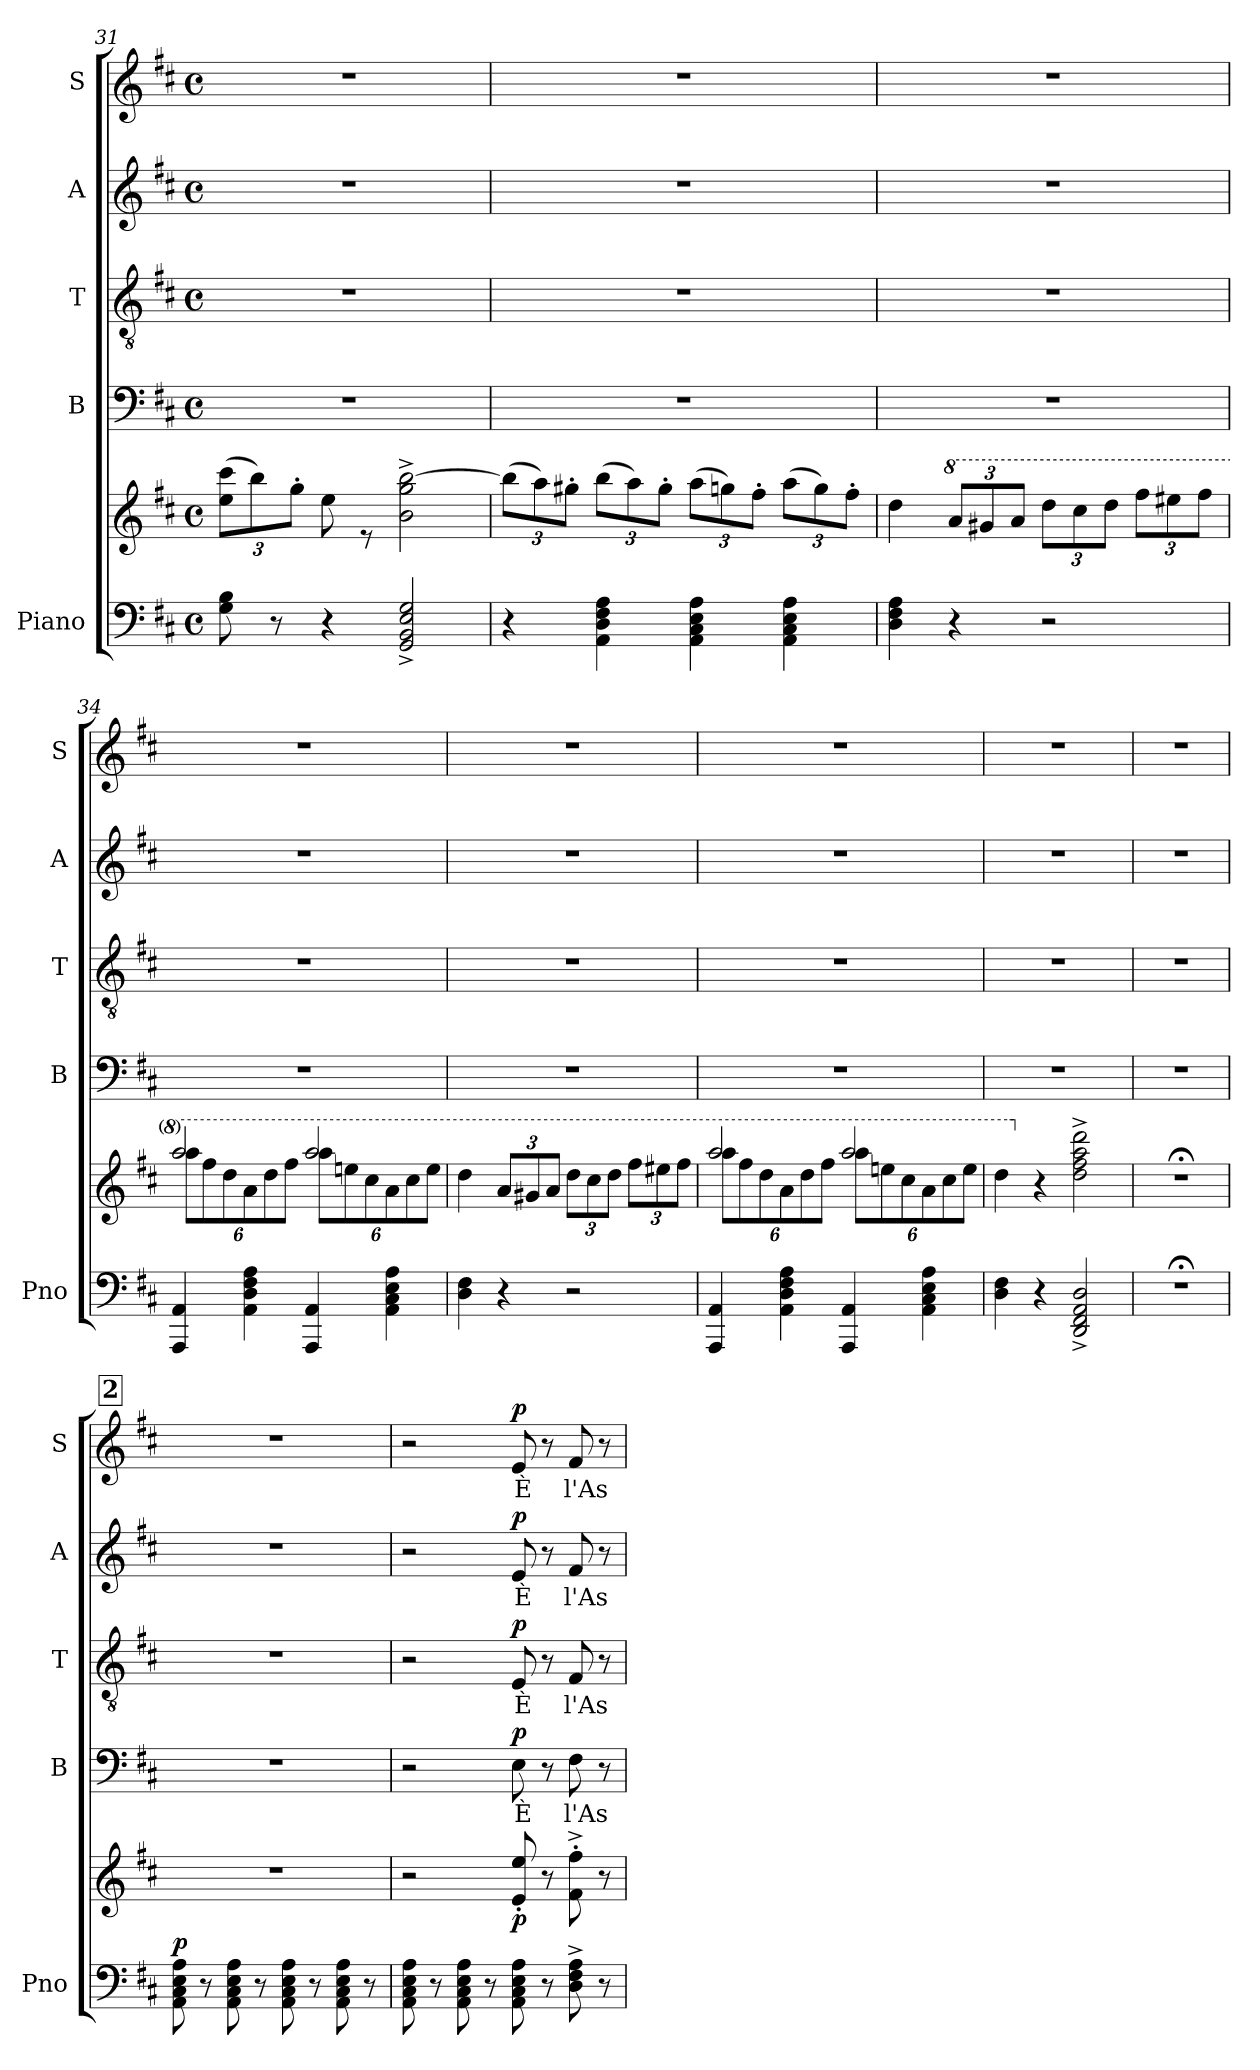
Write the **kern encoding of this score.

**kern	**kern	**dynam	**kern	**text	**dynam	**kern	**text	**dynam	**kern	**text	**dynam	**kern	**text	**dynam
*part5	*part5	*part5	*part4	*part4	*part4	*part3	*part3	*part3	*part2	*part2	*part2	*part1	*part1	*part1
*staff6	*staff5	*staff5/6	*staff4	*staff4	*staff4	*staff3	*staff3	*staff3	*staff2	*staff2	*staff2	*staff1	*staff1	*staff1
*I"Piano	*	*	*I"B	*	*	*I"T	*	*	*I"A	*	*	*I"S	*	*
*I'Pno	*	*	*I'B	*	*	*I'T	*	*	*I'A	*	*	*I'S	*	*
*clefF4	*clefG2	*	*clefF4	*	*	*clefGv2	*	*	*clefG2	*	*	*clefG2	*	*
*k[f#c#]	*k[f#c#]	*	*k[f#c#]	*	*	*k[f#c#]	*	*	*k[f#c#]	*	*	*k[f#c#]	*	*
*M4/4	*M4/4	*	*M4/4	*	*	*M4/4	*	*	*M4/4	*	*	*M4/4	*	*
*met(c)	*met(c)	*	*met(c)	*	*	*met(c)	*	*	*met(c)	*	*	*met(c)	*	*
*	*Xbrackettup	*	*	*	*	*	*	*	*	*	*	*	*	*
=31	=31	=31	=31	=31	=31	=31	=31	=31	=31	=31	=31	=31	=31	=31
8G\ 8B\	(12ee\ 12ccc#\L	.	1r	.	.	1r	.	.	1r	.	.	1r	.	.
.	12bb\)	.	.	.	.	.	.	.	.	.	.	.	.	.
8r	.	.	.	.	.	.	.	.	.	.	.	.	.	.
.	12gg'\J	.	.	.	.	.	.	.	.	.	.	.	.	.
4r	8ee\	.	.	.	.	.	.	.	.	.	.	.	.	.
.	8re	.	.	.	.	.	.	.	.	.	.	.	.	.
2GG/^ 2BB/^ 2E/^ 2G/^	2b\^ 2gg\^ [2bb\^	.	.	.	.	.	.	.	.	.	.	.	.	.
=32	=32	=32	=32	=32	=32	=32	=32	=32	=32	=32	=32	=32	=32	=32
4r	(12bb\L]	.	1r	.	.	1r	.	.	1r	.	.	1r	.	.
.	12aa\)	.	.	.	.	.	.	.	.	.	.	.	.	.
.	12gg#X'\J	.	.	.	.	.	.	.	.	.	.	.	.	.
4AA\ 4D\ 4F#\ 4A\	(12bb\L	.	.	.	.	.	.	.	.	.	.	.	.	.
.	12aa\)	.	.	.	.	.	.	.	.	.	.	.	.	.
.	12gg#'\J	.	.	.	.	.	.	.	.	.	.	.	.	.
4AA\ 4C#\ 4E\ 4A\	(12aa\L	.	.	.	.	.	.	.	.	.	.	.	.	.
.	12ggn\)	.	.	.	.	.	.	.	.	.	.	.	.	.
.	12ff#'\J	.	.	.	.	.	.	.	.	.	.	.	.	.
4AA\ 4C#\ 4E\ 4A\	(12aa\L	.	.	.	.	.	.	.	.	.	.	.	.	.
.	12gg\)	.	.	.	.	.	.	.	.	.	.	.	.	.
.	12ff#'\J	.	.	.	.	.	.	.	.	.	.	.	.	.
=33	=33	=33	=33	=33	=33	=33	=33	=33	=33	=33	=33	=33	=33	=33
4D\ 4F#\ 4A\	4dd\	.	1r	.	.	1r	.	.	1r	.	.	1r	.	.
*	*8va	*	*	*	*	*	*	*	*	*	*	*	*	*
4r	12aa/L	.	.	.	.	.	.	.	.	.	.	.	.	.
.	12gg#X/	.	.	.	.	.	.	.	.	.	.	.	.	.
.	12aa/J	.	.	.	.	.	.	.	.	.	.	.	.	.
2r	12ddd\L	.	.	.	.	.	.	.	.	.	.	.	.	.
.	12ccc#\	.	.	.	.	.	.	.	.	.	.	.	.	.
.	12ddd\J	.	.	.	.	.	.	.	.	.	.	.	.	.
.	12fff#\L	.	.	.	.	.	.	.	.	.	.	.	.	.
.	12eee#X\	.	.	.	.	.	.	.	.	.	.	.	.	.
.	12fff#\J	.	.	.	.	.	.	.	.	.	.	.	.	.
!!LO:LB:g=z
=34	=34	=34	=34	=34	=34	=34	=34	=34	=34	=34	=34	=34	=34	=34
*	*^	*	*	*	*	*	*	*	*	*	*	*	*	*
4AAA/ 4AA/	2aaa/	12aaa\L	.	1r	.	.	1r	.	.	1r	.	.	1r	.	.
.	.	12fff#\	.	.	.	.	.	.	.	.	.	.	.	.	.
.	.	12ddd\	.	.	.	.	.	.	.	.	.	.	.	.	.
4AA\ 4D\ 4F#\ 4A\	.	12aa\	.	.	.	.	.	.	.	.	.	.	.	.	.
.	.	12ddd\	.	.	.	.	.	.	.	.	.	.	.	.	.
.	.	12fff#\J	.	.	.	.	.	.	.	.	.	.	.	.	.
4AAA/ 4AA/	2aaa/	12aaa\L	.	.	.	.	.	.	.	.	.	.	.	.	.
.	.	12eeen\	.	.	.	.	.	.	.	.	.	.	.	.	.
.	.	12ccc#\	.	.	.	.	.	.	.	.	.	.	.	.	.
4AA\ 4C#\ 4E\ 4A\	.	12aa\	.	.	.	.	.	.	.	.	.	.	.	.	.
.	.	12ccc#\	.	.	.	.	.	.	.	.	.	.	.	.	.
.	.	12eee\J	.	.	.	.	.	.	.	.	.	.	.	.	.
*	*v	*v	*	*	*	*	*	*	*	*	*	*	*	*	*
=35	=35	=35	=35	=35	=35	=35	=35	=35	=35	=35	=35	=35	=35	=35
4D\ 4F#\	4ddd\	.	1r	.	.	1r	.	.	1r	.	.	1r	.	.
4r	12aa/L	.	.	.	.	.	.	.	.	.	.	.	.	.
.	12gg#X/	.	.	.	.	.	.	.	.	.	.	.	.	.
.	12aa/J	.	.	.	.	.	.	.	.	.	.	.	.	.
2r	12ddd\L	.	.	.	.	.	.	.	.	.	.	.	.	.
.	12ccc#\	.	.	.	.	.	.	.	.	.	.	.	.	.
.	12ddd\J	.	.	.	.	.	.	.	.	.	.	.	.	.
.	12fff#\L	.	.	.	.	.	.	.	.	.	.	.	.	.
.	12eee#X\	.	.	.	.	.	.	.	.	.	.	.	.	.
.	12fff#\J	.	.	.	.	.	.	.	.	.	.	.	.	.
=36	=36	=36	=36	=36	=36	=36	=36	=36	=36	=36	=36	=36	=36	=36
*	*^	*	*	*	*	*	*	*	*	*	*	*	*	*
4AAA/ 4AA/	2aaa/	12aaa\L	.	1r	.	.	1r	.	.	1r	.	.	1r	.	.
.	.	12fff#\	.	.	.	.	.	.	.	.	.	.	.	.	.
.	.	12ddd\	.	.	.	.	.	.	.	.	.	.	.	.	.
4AA\ 4D\ 4F#\ 4A\	.	12aa\	.	.	.	.	.	.	.	.	.	.	.	.	.
.	.	12ddd\	.	.	.	.	.	.	.	.	.	.	.	.	.
.	.	12fff#\J	.	.	.	.	.	.	.	.	.	.	.	.	.
4AAA/ 4AA/	2aaa/	12aaa\L	.	.	.	.	.	.	.	.	.	.	.	.	.
.	.	12eeen\	.	.	.	.	.	.	.	.	.	.	.	.	.
.	.	12ccc#\	.	.	.	.	.	.	.	.	.	.	.	.	.
4AA\ 4C#\ 4E\ 4A\	.	12aa\	.	.	.	.	.	.	.	.	.	.	.	.	.
.	.	12ccc#\	.	.	.	.	.	.	.	.	.	.	.	.	.
.	.	12eee\J	.	.	.	.	.	.	.	.	.	.	.	.	.
*	*v	*v	*	*	*	*	*	*	*	*	*	*	*	*	*
=37	=37	=37	=37	=37	=37	=37	=37	=37	=37	=37	=37	=37	=37	=37
4D\ 4F#\	4ddd\	.	1r	.	.	1r	.	.	1r	.	.	1r	.	.
*	*X8va	*	*	*	*	*	*	*	*	*	*	*	*	*
4r	4r	.	.	.	.	.	.	.	.	.	.	.	.	.
2DD/^ 2FF#/^ 2AA/^ 2D/^	2dd\^ 2ff#\^ 2aa\^ 2ddd\^	.	.	.	.	.	.	.	.	.	.	.	.	.
=38	=38	=38	=38	=38	=38	=38	=38	=38	=38	=38	=38	=38	=38	=38
1r;<	1r;<	.	1r	.	.	1r	.	.	1r	.	.	1r	.	.
!!LO:PB:g=z
!!LO:REH:place=s1:a:B:fs=14:t=2
=39	=39	=39	=39	=39	=39	=39	=39	=39	=39	=39	=39	=39	=39	=39
!	!	!LO:DY:a=2	!	!	!	!	!	!	!	!	!	!	!	!
8AA\ 8C#\ 8E\ 8A\	1r	p	1r	.	.	1r	.	.	1r	.	.	1r	.	.
8r	.	.	.	.	.	.	.	.	.	.	.	.	.	.
8AA\ 8C#\ 8E\ 8A\	.	.	.	.	.	.	.	.	.	.	.	.	.	.
8r	.	.	.	.	.	.	.	.	.	.	.	.	.	.
8AA\ 8C#\ 8E\ 8A\	.	.	.	.	.	.	.	.	.	.	.	.	.	.
8r	.	.	.	.	.	.	.	.	.	.	.	.	.	.
8AA\ 8C#\ 8E\ 8A\	.	.	.	.	.	.	.	.	.	.	.	.	.	.
8r	.	.	.	.	.	.	.	.	.	.	.	.	.	.
=40	=40	=40	=40	=40	=40	=40	=40	=40	=40	=40	=40	=40	=40	=40
8AA\ 8C#\ 8E\ 8A\	2r	.	2r	.	.	2r	.	.	2r	.	.	2r	.	.
8r	.	.	.	.	.	.	.	.	.	.	.	.	.	.
8AA\ 8C#\ 8E\ 8A\	.	.	.	.	.	.	.	.	.	.	.	.	.	.
8r	.	.	.	.	.	.	.	.	.	.	.	.	.	.
!	!	!LO:DY:b	!	!LO:LY:b	!LO:DY:a	!	!LO:LY:b	!LO:DY:a	!	!LO:LY:b	!LO:DY:a	!	!LO:LY:b	!LO:DY:a
8AA\ 8C#\ 8E\ 8A\	8e/' 8ee/'	p	8E\	È	p	8E/	È	p	8e/	È	p	8e/	È	p
8r	8r	.	8r	.	.	8r	.	.	8r	.	.	8r	.	.
!	!	!	!	!LO:LY:b	!	!	!LO:LY:b	!	!	!LO:LY:b	!	!	!LO:LY:b	!
8D\^ 8F#\^ 8A\^	8f#\^' 8ff#\^'	.	8F#\	l'As-	.	8F#/	l'As-	.	8f#/	l'As-	.	8f#/	l'As-	.
8r	8r	.	8r	.	.	8r	.	.	8r	.	.	8r	.	.
=	=	=	=	=	=	=	=	=	=	=	=	=	=	=
*-	*-	*-	*-	*-	*-	*-	*-	*-	*-	*-	*-	*-	*-	*-
